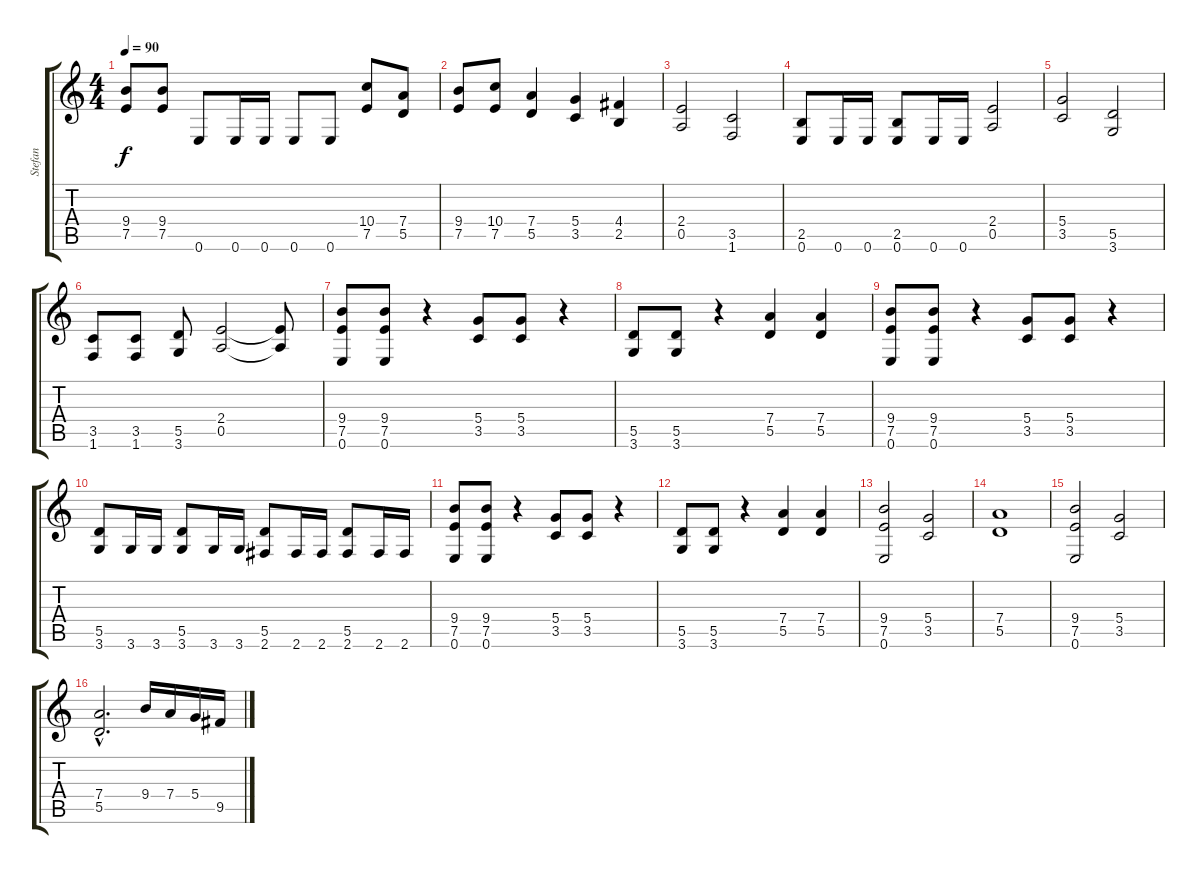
\track ("Stefan" "Stefan") {instrument distortionguitar}
\staff {score tabs}
\tuning (E4 B3 G3 D3 A2 E2) {hide}
\ts (4 4)
\tempo 90
\clef g2
\ks c
(9.4 7.5).8{dy f} (9.4 7.5).8 0.6.8 0.6.16 0.6.16 0.6.8 0.6.8 (10.4 7.5).8 (7.4 5.5).8 |
(9.4 7.5).8 (10.4 7.5).8 (7.4 5.5).4 (5.4 3.5).4 (4.4 2.5).4 |
(2.4 0.5).2 (3.5 1.6).2 |
(2.5 0.6).8 0.6.16 0.6.16 (2.5 0.6).8 0.6.16 0.6.16 (2.4 0.5).2 |
(5.4 3.5).2 (5.5 3.6).2 |
(3.5 1.6).8 (3.5 1.6).8 (5.5 3.6).8 (2.4 0.5).2 (2.4{t} 0.5{t}).8 |
(9.4 7.5 0.6).8 (9.4 7.5 0.6).8 r.4 (5.4 3.5).8 (5.4 3.5).8 r.4 |
(5.5 3.6).8 (5.5 3.6).8 r.4 (7.4 5.5).4 (7.4 5.5).4 |
(9.4 7.5 0.6).8 (9.4 7.5 0.6).8 r.4 (5.4 3.5).8 (5.4 3.5).8 r.4 |
(5.5 3.6).8 3.6.16 3.6.16 (5.5 3.6).8 3.6.16 3.6.16 (5.5 2.6).8 2.6.16 2.6.16 (5.5 2.6).8 2.6.16 2.6.16 |
(9.4 7.5 0.6).8 (9.4 7.5 0.6).8 r.4 (5.4 3.5).8 (5.4 3.5).8 r.4 |
(5.5 3.6).8 (5.5 3.6).8 r.4 (7.4 5.5).4 (7.4 5.5).4 |
(9.4 7.5 0.6).2 (5.4 3.5).2 |
(7.4 5.5).1 |
(9.4 7.5 0.6).2 (5.4 3.5).2 |
(7.4{hac} 5.5{hac}).2{d} 9.4.16 7.4.16 5.4.16 9.5.16
